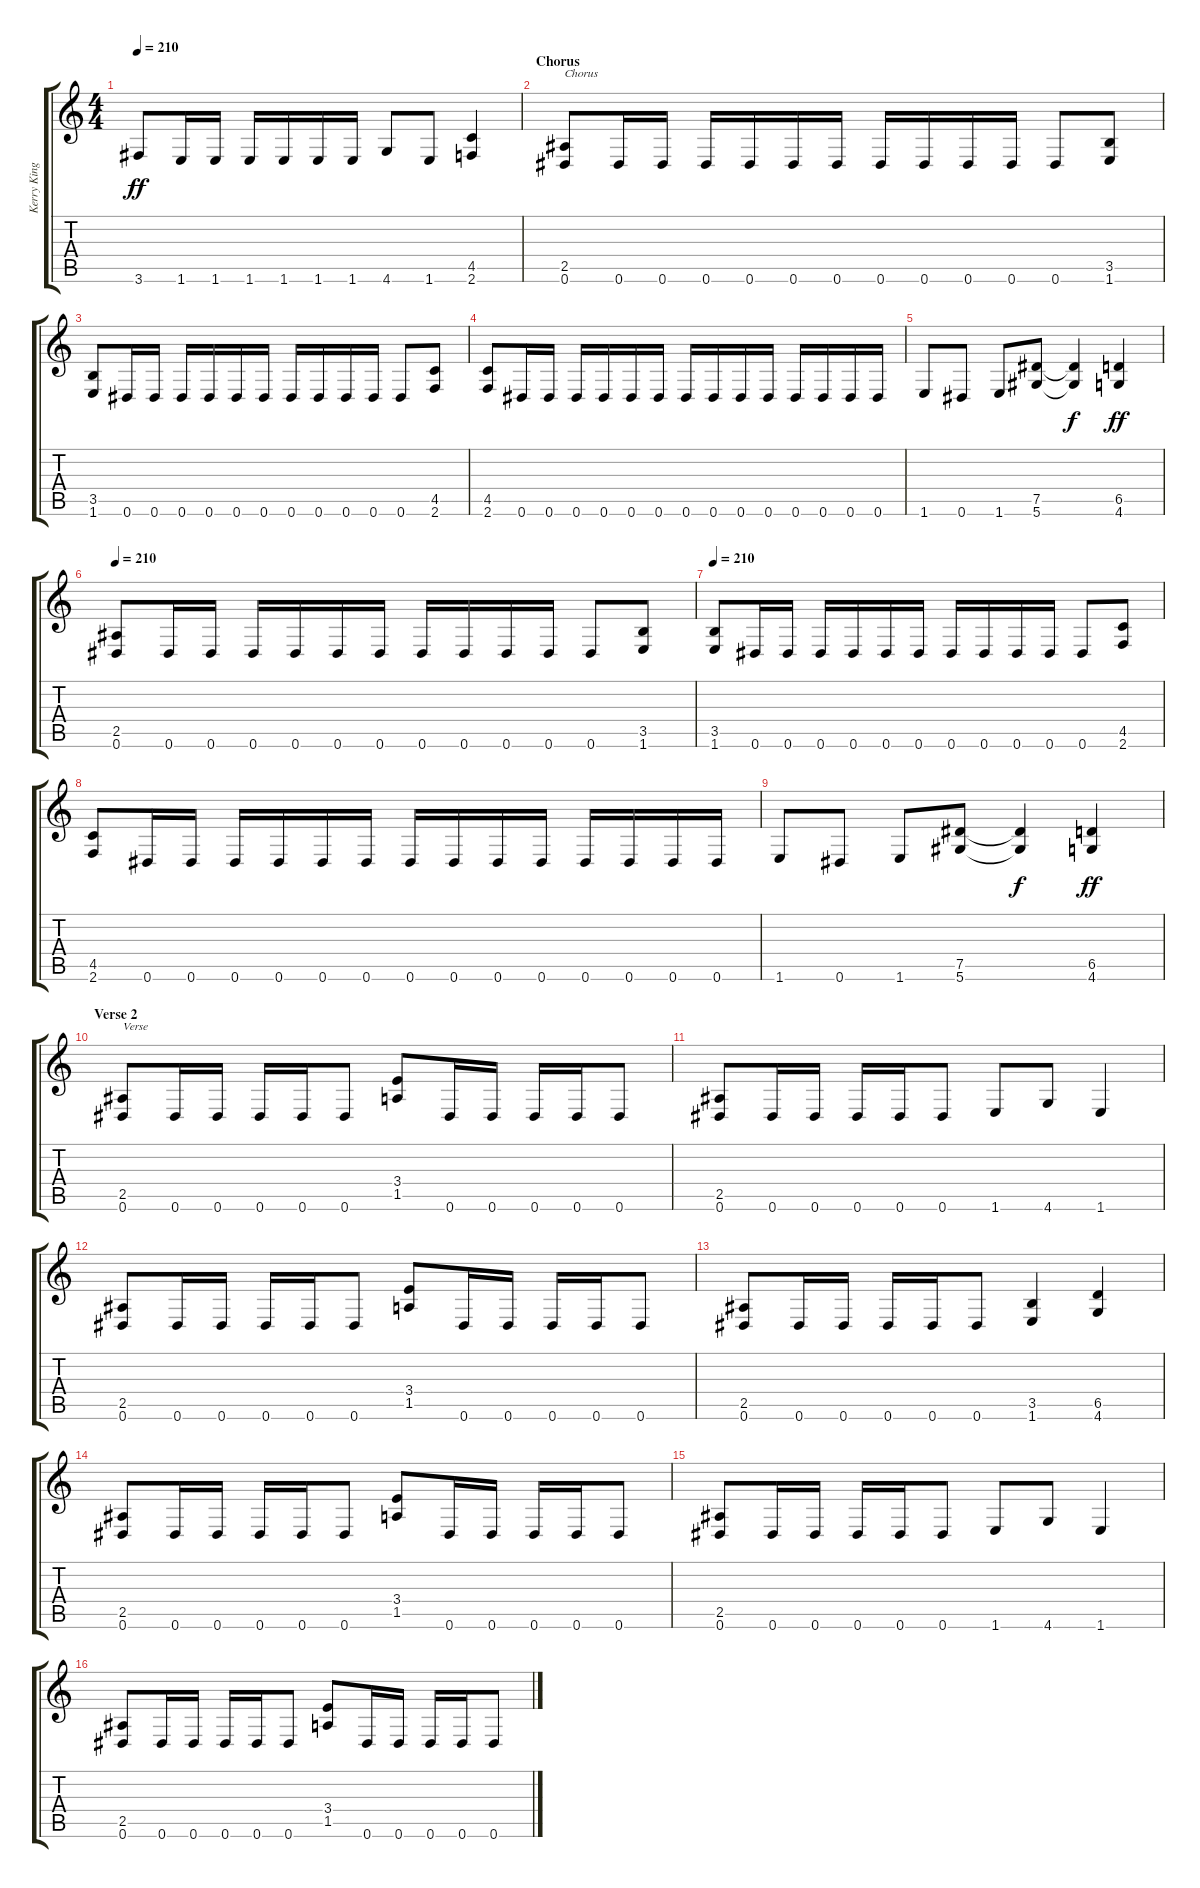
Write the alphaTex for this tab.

\track ("Kerry King" "Kerry King") {instrument distortionguitar}
\staff {score tabs}
\tuning (Eb4 Bb3 Gb3 Db3 Ab2 Eb2) {hide}
\ts (4 4)
\tempo 210
\clef g2
\ks c
3.6.8{dy ff} 1.6.16 1.6.16 1.6.16 1.6.16 1.6.16 1.6.16 4.6.8 1.6.8 (4.5 2.6).4 |
\section ("" "Chorus")
(2.5 0.6).8{txt "Chorus"} 0.6.16 0.6.16 0.6.16 0.6.16 0.6.16 0.6.16 0.6.16 0.6.16 0.6.16 0.6.16 0.6.8 (3.5 1.6).8 |
(3.5 1.6).8 0.6.16 0.6.16 0.6.16 0.6.16 0.6.16 0.6.16 0.6.16 0.6.16 0.6.16 0.6.16 0.6.8 (4.5 2.6).8 |
(4.5 2.6).8 0.6.16 0.6.16 0.6.16 0.6.16 0.6.16 0.6.16 0.6.16 0.6.16 0.6.16 0.6.16 0.6.16 0.6.16 0.6.16 0.6.16 |
1.6.8 0.6.8 1.6.8 (7.5 5.6).8 (7.5{t} 5.6{t}).4{dy f} (6.5 4.6).4{dy ff} |
\tempo 210
(2.5 0.6).8 0.6.16 0.6.16 0.6.16 0.6.16 0.6.16 0.6.16 0.6.16 0.6.16 0.6.16 0.6.16 0.6.8 (3.5 1.6).8 |
\tempo 210
(3.5 1.6).8 0.6.16 0.6.16 0.6.16 0.6.16 0.6.16 0.6.16 0.6.16 0.6.16 0.6.16 0.6.16 0.6.8 (4.5 2.6).8 |
(4.5 2.6).8 0.6.16 0.6.16 0.6.16 0.6.16 0.6.16 0.6.16 0.6.16 0.6.16 0.6.16 0.6.16 0.6.16 0.6.16 0.6.16 0.6.16 |
1.6.8 0.6.8 1.6.8 (7.5 5.6).8 (7.5{t} 5.6{t}).4{dy f} (6.5 4.6).4{dy ff} |
\section ("" "Verse 2")
(2.5 0.6).8{txt "Verse"} 0.6.16 0.6.16 0.6.16 0.6.16 0.6.8 (3.4 1.5).8 0.6.16 0.6.16 0.6.16 0.6.16 0.6.8 |
(2.5 0.6).8 0.6.16 0.6.16 0.6.16 0.6.16 0.6.8 1.6.8 4.6.8 1.6.4 |
(2.5 0.6).8 0.6.16 0.6.16 0.6.16 0.6.16 0.6.8 (3.4 1.5).8 0.6.16 0.6.16 0.6.16 0.6.16 0.6.8 |
(2.5 0.6).8 0.6.16 0.6.16 0.6.16 0.6.16 0.6.8 (3.5 1.6).4 (6.5 4.6).4 |
(2.5 0.6).8 0.6.16 0.6.16 0.6.16 0.6.16 0.6.8 (3.4 1.5).8 0.6.16 0.6.16 0.6.16 0.6.16 0.6.8 |
(2.5 0.6).8 0.6.16 0.6.16 0.6.16 0.6.16 0.6.8 1.6.8 4.6.8 1.6.4 |
(2.5 0.6).8 0.6.16 0.6.16 0.6.16 0.6.16 0.6.8 (3.4 1.5).8 0.6.16 0.6.16 0.6.16 0.6.16 0.6.8
